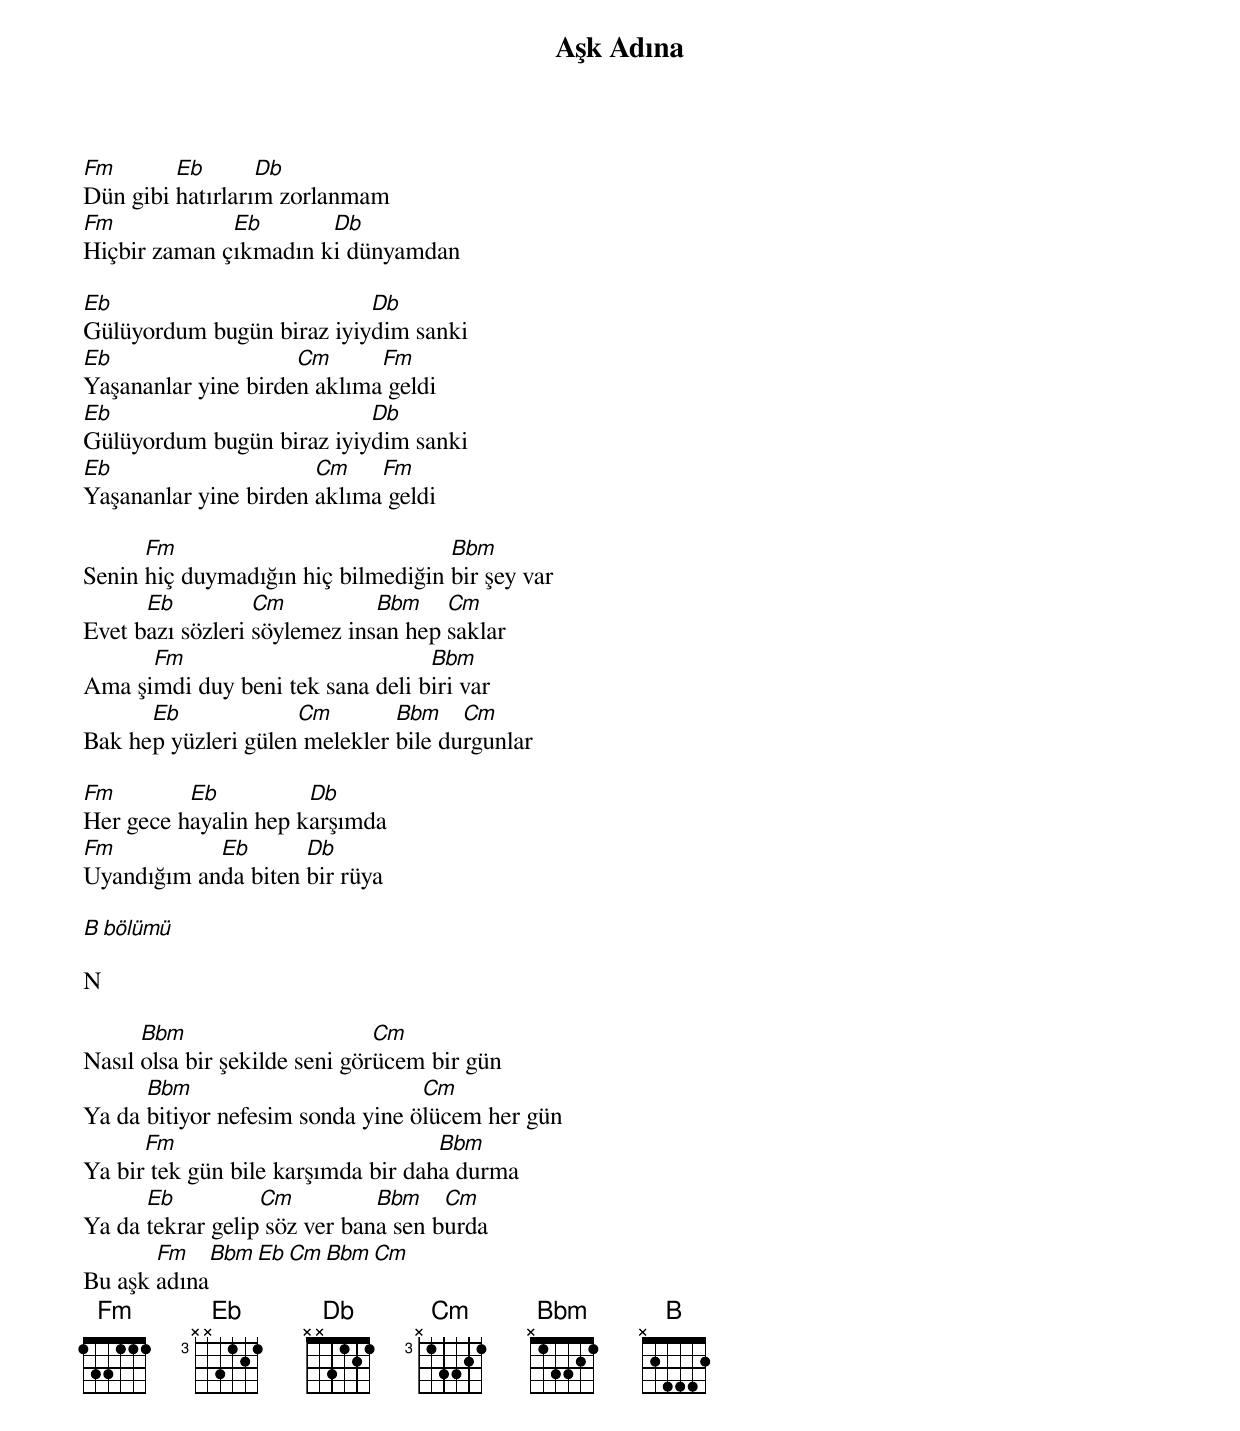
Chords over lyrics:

{title: Aşk Adına}
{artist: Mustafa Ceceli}

Fm       Eb       Db
Dün gibi hatırlarım zorlanmam
Fm            Eb       Db
Hiçbir zaman çıkmadın ki dünyamdan

Eb                         Db
Gülüyordum bugün biraz iyiydim sanki
Eb                   Cm      Fm
Yaşananlar yine birden aklıma geldi
Eb                         Db
Gülüyordum bugün biraz iyiydim sanki
Eb                     Cm    Fm
Yaşananlar yine birden aklıma geldi

      Fm                            Bbm
Senin hiç duymadığın hiç bilmediğin bir şey var
      Eb          Cm          Bbm    Cm
Evet bazı sözleri söylemez insan hep saklar
      Fm                          Bbm
Ama şimdi duy beni tek sana deli biri var
      Eb             Cm        Bbm    Cm
Bak hep yüzleri gülen melekler bile durgunlar

Fm        Eb          Db
Her gece hayalin hep karşımda
Fm          Eb       Db
Uyandığım anda biten bir rüya

B bölümü

N

      Bbm                      Cm
Nasıl olsa bir şekilde seni görücem bir gün
      Bbm                         Cm
Ya da bitiyor nefesim sonda yine ölücem her gün
      Fm                            Bbm
Ya bir tek gün bile karşımda bir daha durma
      Eb          Cm          Bbm    Cm
Ya da tekrar gelip söz ver bana sen burda
       Fm    Bbm Eb Cm Bbm Cm
Bu aşk adına
